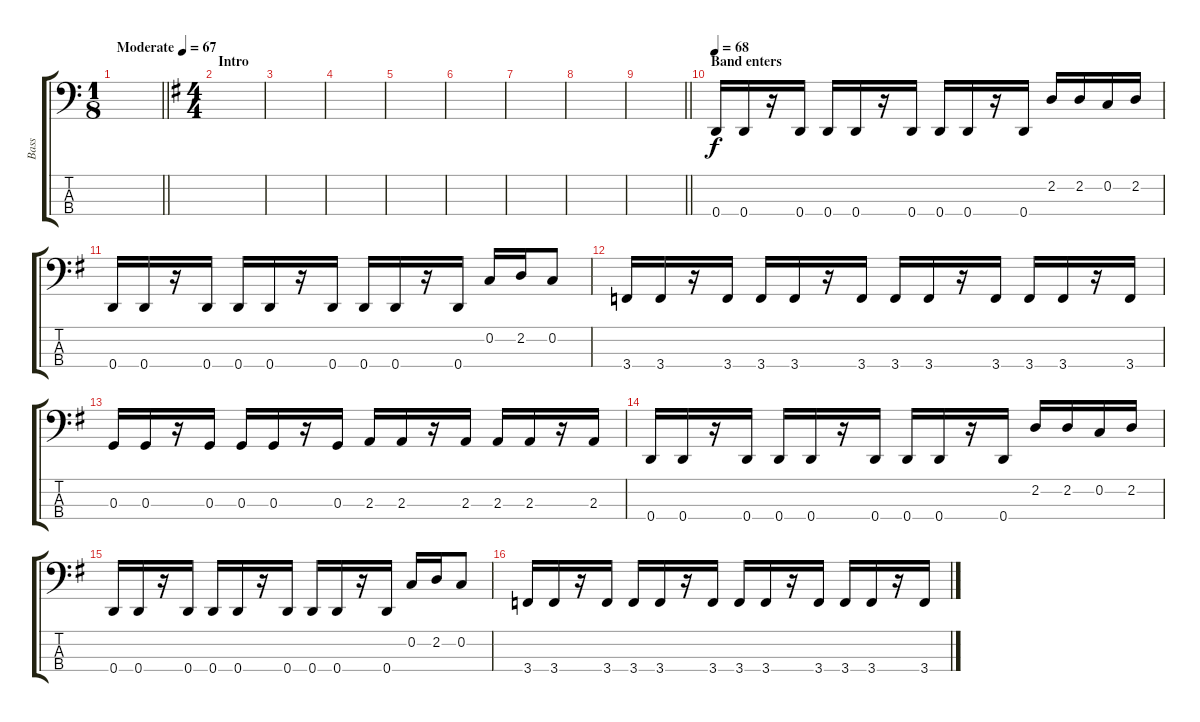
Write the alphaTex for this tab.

\track ("Bass" "Bass") {instrument electricbasspick}
\staff {score tabs}
\tuning (F2 C2 G1 D1) {hide}
\ts (1 8)
\tempo (67 "Moderate")
\clef f4
\barLineRight lightlight
\ks c
|
\ts (4 4)
\section ("" "Intro")
\ks eminor
|
|
|
|
|
|
|
\barLineRight lightlight
|
\section ("" "Band enters")
\tempo 68
0.4.16 0.4.16 r.16 0.4.16 0.4.16 0.4.16 r.16 0.4.16 0.4.16 0.4.16 r.16 0.4.16 2.2.16 2.2.16 0.2.16 2.2.16 |
0.4.16 0.4.16 r.16 0.4.16 0.4.16 0.4.16 r.16 0.4.16 0.4.16 0.4.16 r.16 0.4.16 0.2.16 2.2.16 0.2.8 |
3.4.16 3.4.16 r.16 3.4.16 3.4.16 3.4.16 r.16 3.4.16 3.4.16 3.4.16 r.16 3.4.16 3.4.16 3.4.16 r.16 3.4.16 |
0.3.16 0.3.16 r.16 0.3.16 0.3.16 0.3.16 r.16 0.3.16 2.3.16 2.3.16 r.16 2.3.16 2.3.16 2.3.16 r.16 2.3.16 |
0.4.16 0.4.16 r.16 0.4.16 0.4.16 0.4.16 r.16 0.4.16 0.4.16 0.4.16 r.16 0.4.16 2.2.16 2.2.16 0.2.16 2.2.16 |
0.4.16 0.4.16 r.16 0.4.16 0.4.16 0.4.16 r.16 0.4.16 0.4.16 0.4.16 r.16 0.4.16 0.2.16 2.2.16 0.2.8 |
3.4.16 3.4.16 r.16 3.4.16 3.4.16 3.4.16 r.16 3.4.16 3.4.16 3.4.16 r.16 3.4.16 3.4.16 3.4.16 r.16 3.4.16
